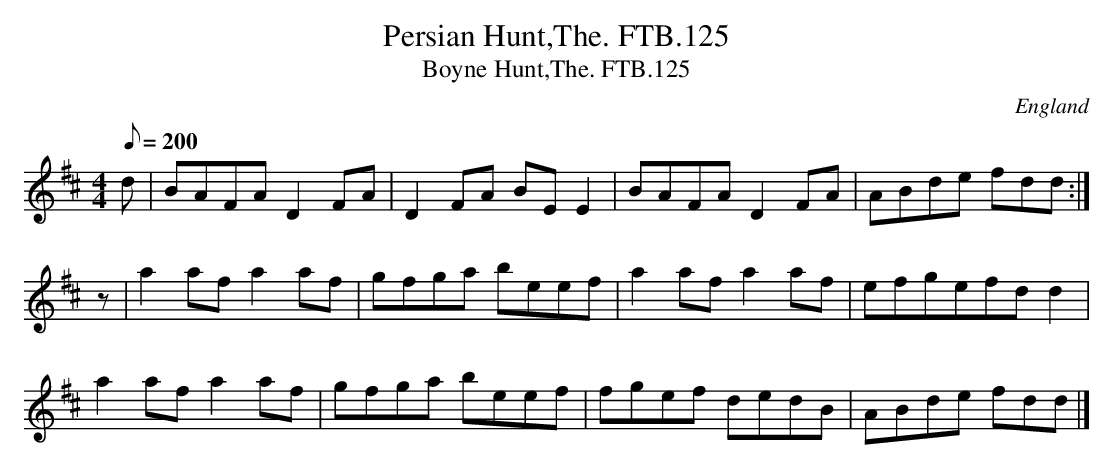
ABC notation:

X:1
T:Persian Hunt,The. FTB.125
T:Boyne Hunt,The. FTB.125
M:4/4
Q:200
O:England
K:D major
d|BAFAD2FA|D2FA BEE2|BAFAD2FA|ABde fdd:|
z|a2afa2af|gfga beef|a2afa2af|efgefdd2|
a2afa2af|gfga beef|fgef dedB|ABde fdd|]
